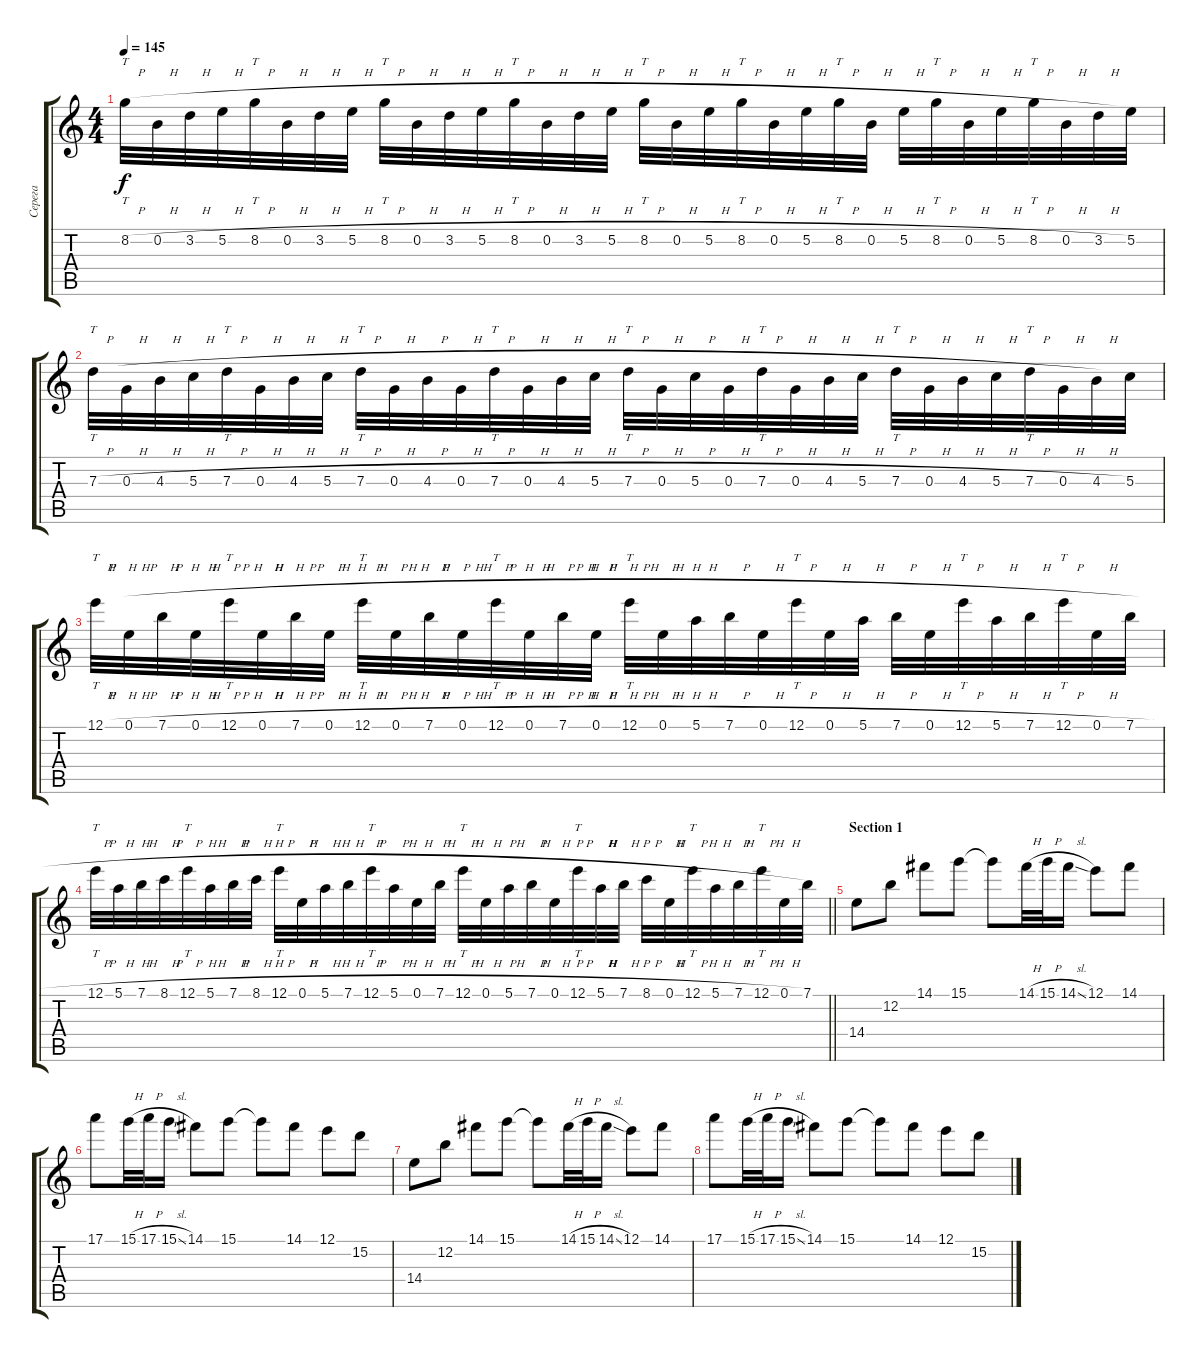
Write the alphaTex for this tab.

\track ("Серега" "Серега") {instrument distortionguitar}
\staff {score tabs}
\tuning (E4 B3 G3 D3 A2 E2) {hide}
\ts (4 4)
\tempo 145
\clef g2
\ks c
8.2{h}.32{tt dy f} 0.2{h}.32 3.2{h}.32 5.2{h}.32 8.2{h}.32{tt} 0.2{h}.32 3.2{h}.32 5.2{h}.32 8.2{h}.32{tt} 0.2{h}.32 3.2{h}.32 5.2{h}.32 8.2{h}.32{tt} 0.2{h}.32 3.2{h}.32 5.2{h}.32 8.2{h}.32{tt} 0.2{h}.32 5.2{h}.32 8.2{h}.32{tt} 0.2{h}.32 5.2{h}.32 8.2{h}.32{tt} 0.2{h}.32 5.2{h}.32 8.2{h}.32{tt} 0.2{h}.32 5.2{h}.32 8.2{h}.32{tt} 0.2{h}.32 3.2{h}.32 5.2.32 |
7.3{h}.32{tt} 0.3{h}.32 4.3{h}.32 5.3{h}.32 7.3{h}.32{tt} 0.3{h}.32 4.3{h}.32 5.3{h}.32 7.3{h}.32{tt} 0.3{h}.32 4.3{h}.32 0.3{h}.32 7.3{h}.32{tt} 0.3{h}.32 4.3{h}.32 5.3{h}.32 7.3{h}.32{tt} 0.3{h}.32 5.3{h}.32 0.3{h}.32 7.3{h}.32{tt} 0.3{h}.32 4.3{h}.32 5.3{h}.32 7.3{h}.32{tt} 0.3{h}.32 4.3{h}.32 5.3{h}.32 7.3{h}.32{tt} 0.3{h}.32 4.3{h}.32 5.3.32 |
12.1{h}.32{tt} 0.1{h}.32 7.1{h}.32 0.1{h}.32 12.1{h}.32{tt} 0.1{h}.32 7.1{h}.32 0.1{h}.32 12.1{h}.32{tt} 0.1{h}.32 7.1{h}.32 0.1{h}.32 12.1{h}.32{tt} 0.1{h}.32 7.1{h}.32 0.1{h}.32 12.1{h}.32{tt} 0.1{h}.32 5.1{h}.32 7.1{h}.32 0.1{h}.32 12.1{h}.32{tt} 0.1{h}.32 5.1{h}.32 7.1{h}.32 0.1{h}.32 12.1{h}.32{tt} 5.1{h}.32 7.1{h}.32 12.1{h}.32{tt} 0.1{h}.32 7.1{h}.32 |
\barLineRight lightlight
12.1{h}.32{tt} 5.1{h}.32 7.1{h}.32 8.1{h}.32 12.1{h}.32{tt} 5.1{h}.32 7.1{h}.32 8.1{h}.32 12.1{h}.32{tt} 0.1{h}.32 5.1{h}.32 7.1{h}.32 12.1{h}.32{tt} 5.1{h}.32 0.1{h}.32 7.1{h}.32 12.1{h}.32{tt} 0.1{h}.32 5.1{h}.32 7.1{h}.32 0.1{h}.32 12.1{h}.32{tt} 5.1{h}.32 7.1{h}.32 8.1{h}.32 0.1{h}.32 12.1{h}.32{tt} 5.1{h}.32 7.1{h}.32 12.1{h}.32{tt} 0.1{h}.32 7.1.32 |
\section ("" "Section 1")
14.4.8 12.2.8 14.1.8 15.1.8 15.1{t}.8 14.1{h}.32 15.1{h}.32 14.1{sl}.16 12.1.8 14.1.8 |
17.1.8 15.1{h}.32 17.1{h}.32 15.1{sl}.16 14.1.8 15.1.8 15.1{t}.8 14.1.8 12.1.8 15.2.8 |
14.4.8 12.2.8 14.1.8 15.1.8 15.1{t}.8 14.1{h}.32 15.1{h}.32 14.1{sl}.16 12.1.8 14.1.8 |
17.1.8 15.1{h}.32 17.1{h}.32 15.1{sl}.16 14.1.8 15.1.8 15.1{t}.8 14.1.8 12.1.8 15.2.8
